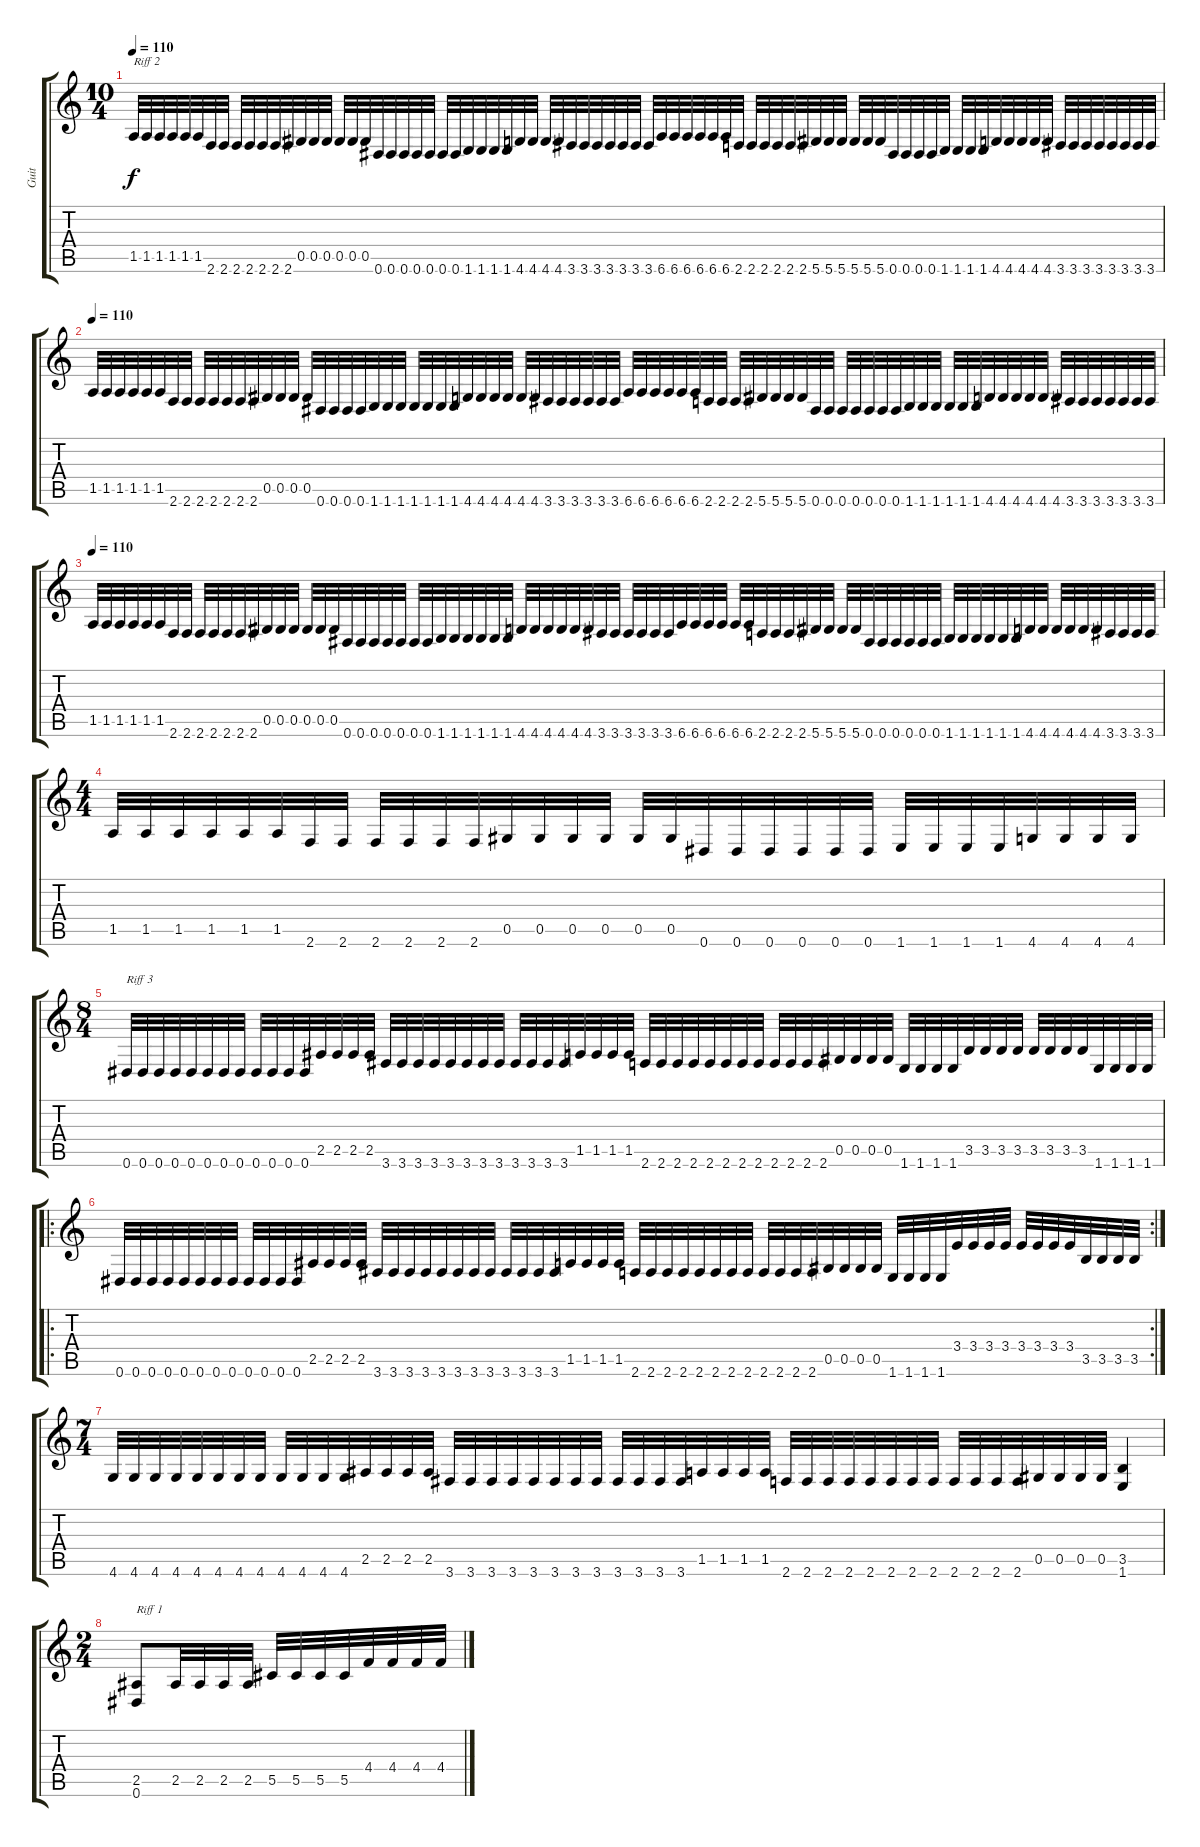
\track ("Guit" "Guit") {instrument distortionguitar}
\staff {score tabs}
\tuning (Eb4 Bb3 Gb3 Db3 Ab2 Eb2) {hide}
\ts (10 4)
\tempo 110
\clef g2
\ks c
1.5.32{txt "Riff 2" dy f} 1.5.32 1.5.32 1.5.32 1.5.32 1.5.32 2.6.32 2.6.32 2.6.32 2.6.32 2.6.32 2.6.32 2.6.32 0.5.32 0.5.32 0.5.32 0.5.32 0.5.32 0.5.32 0.6.32 0.6.32 0.6.32 0.6.32 0.6.32 0.6.32 0.6.32 1.6.32 1.6.32 1.6.32 1.6.32 4.6.32 4.6.32 4.6.32 4.6.32 3.6.32 3.6.32 3.6.32 3.6.32 3.6.32 3.6.32 3.6.32 6.6.32 6.6.32 6.6.32 6.6.32 6.6.32 6.6.32 2.6.32 2.6.32 2.6.32 2.6.32 2.6.32 2.6.32 5.6.32 5.6.32 5.6.32 5.6.32 5.6.32 5.6.32 0.6.32 0.6.32 0.6.32 0.6.32 1.6.32 1.6.32 1.6.32 1.6.32 4.6.32 4.6.32 4.6.32 4.6.32 4.6.32 3.6.32 3.6.32 3.6.32 3.6.32 3.6.32 3.6.32 3.6.32 3.6.32 |
\tempo 110
1.5.32 1.5.32 1.5.32 1.5.32 1.5.32 1.5.32 2.6.32 2.6.32 2.6.32 2.6.32 2.6.32 2.6.32 2.6.32 0.5.32 0.5.32 0.5.32 0.5.32 0.6.32 0.6.32 0.6.32 0.6.32 1.6.32 1.6.32 1.6.32 1.6.32 1.6.32 1.6.32 1.6.32 4.6.32 4.6.32 4.6.32 4.6.32 4.6.32 4.6.32 3.6.32 3.6.32 3.6.32 3.6.32 3.6.32 3.6.32 6.6.32 6.6.32 6.6.32 6.6.32 6.6.32 6.6.32 2.6.32 2.6.32 2.6.32 2.6.32 5.6.32 5.6.32 5.6.32 5.6.32 0.6.32 0.6.32 0.6.32 0.6.32 0.6.32 0.6.32 0.6.32 1.6.32 1.6.32 1.6.32 1.6.32 1.6.32 1.6.32 4.6.32 4.6.32 4.6.32 4.6.32 4.6.32 4.6.32 3.6.32 3.6.32 3.6.32 3.6.32 3.6.32 3.6.32 3.6.32 |
\tempo 110
1.5.32 1.5.32 1.5.32 1.5.32 1.5.32 1.5.32 2.6.32 2.6.32 2.6.32 2.6.32 2.6.32 2.6.32 2.6.32 0.5.32 0.5.32 0.5.32 0.5.32 0.5.32 0.5.32 0.6.32 0.6.32 0.6.32 0.6.32 0.6.32 0.6.32 0.6.32 1.6.32 1.6.32 1.6.32 1.6.32 1.6.32 1.6.32 4.6.32 4.6.32 4.6.32 4.6.32 4.6.32 4.6.32 3.6.32 3.6.32 3.6.32 3.6.32 3.6.32 3.6.32 6.6.32 6.6.32 6.6.32 6.6.32 6.6.32 6.6.32 2.6.32 2.6.32 2.6.32 2.6.32 5.6.32 5.6.32 5.6.32 5.6.32 0.6.32 0.6.32 0.6.32 0.6.32 0.6.32 0.6.32 1.6.32 1.6.32 1.6.32 1.6.32 1.6.32 1.6.32 4.6.32 4.6.32 4.6.32 4.6.32 4.6.32 4.6.32 3.6.32 3.6.32 3.6.32 3.6.32 |
\ts (4 4)
1.5.32 1.5.32 1.5.32 1.5.32 1.5.32 1.5.32 2.6.32 2.6.32 2.6.32 2.6.32 2.6.32 2.6.32 0.5.32 0.5.32 0.5.32 0.5.32 0.5.32 0.5.32 0.6.32 0.6.32 0.6.32 0.6.32 0.6.32 0.6.32 1.6.32 1.6.32 1.6.32 1.6.32 4.6.32 4.6.32 4.6.32 4.6.32 |
\ts (8 4)
0.6.32{txt "Riff 3"} 0.6.32 0.6.32 0.6.32 0.6.32 0.6.32 0.6.32 0.6.32 0.6.32 0.6.32 0.6.32 0.6.32 2.5.32 2.5.32 2.5.32 2.5.32 3.6.32 3.6.32 3.6.32 3.6.32 3.6.32 3.6.32 3.6.32 3.6.32 3.6.32 3.6.32 3.6.32 3.6.32 1.5.32 1.5.32 1.5.32 1.5.32 2.6.32 2.6.32 2.6.32 2.6.32 2.6.32 2.6.32 2.6.32 2.6.32 2.6.32 2.6.32 2.6.32 2.6.32 0.5.32 0.5.32 0.5.32 0.5.32 1.6.32 1.6.32 1.6.32 1.6.32 3.5.32 3.5.32 3.5.32 3.5.32 3.5.32 3.5.32 3.5.32 3.5.32 1.6.32 1.6.32 1.6.32 1.6.32 |
\ro
\rc 2
0.6.32 0.6.32 0.6.32 0.6.32 0.6.32 0.6.32 0.6.32 0.6.32 0.6.32 0.6.32 0.6.32 0.6.32 2.5.32 2.5.32 2.5.32 2.5.32 3.6.32 3.6.32 3.6.32 3.6.32 3.6.32 3.6.32 3.6.32 3.6.32 3.6.32 3.6.32 3.6.32 3.6.32 1.5.32 1.5.32 1.5.32 1.5.32 2.6.32 2.6.32 2.6.32 2.6.32 2.6.32 2.6.32 2.6.32 2.6.32 2.6.32 2.6.32 2.6.32 2.6.32 0.5.32 0.5.32 0.5.32 0.5.32 1.6.32 1.6.32 1.6.32 1.6.32 3.4.32 3.4.32 3.4.32 3.4.32 3.4.32 3.4.32 3.4.32 3.4.32 3.5.32 3.5.32 3.5.32 3.5.32 |
\ts (7 4)
4.6.32 4.6.32 4.6.32 4.6.32 4.6.32 4.6.32 4.6.32 4.6.32 4.6.32 4.6.32 4.6.32 4.6.32 2.5.32 2.5.32 2.5.32 2.5.32 3.6.32 3.6.32 3.6.32 3.6.32 3.6.32 3.6.32 3.6.32 3.6.32 3.6.32 3.6.32 3.6.32 3.6.32 1.5.32 1.5.32 1.5.32 1.5.32 2.6.32 2.6.32 2.6.32 2.6.32 2.6.32 2.6.32 2.6.32 2.6.32 2.6.32 2.6.32 2.6.32 2.6.32 0.5.32 0.5.32 0.5.32 0.5.32 (3.5 1.6).4 |
\ts (2 4)
(2.5 0.6).8{txt "Riff 1"} 2.5.32 2.5.32 2.5.32 2.5.32 5.5.32 5.5.32 5.5.32 5.5.32 4.4.32 4.4.32 4.4.32 4.4.32
